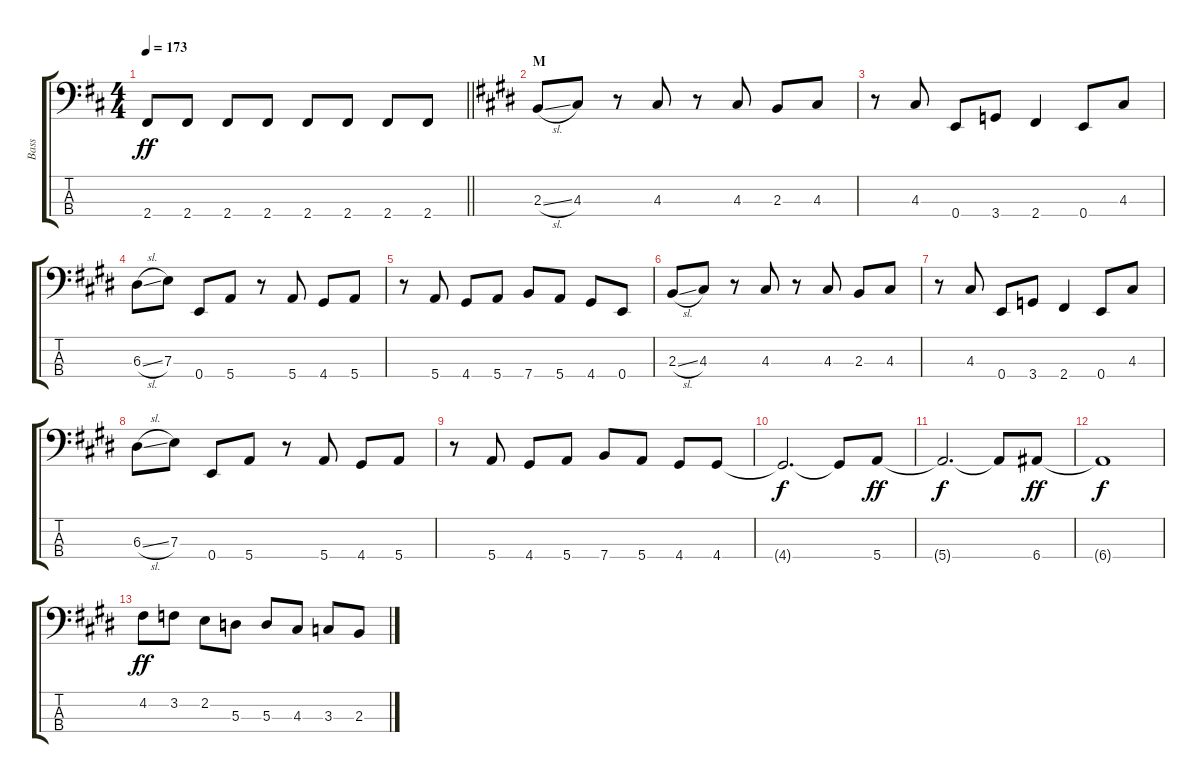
\track ("Bass" "Bass") {instrument electricbasspick}
\staff {score tabs}
\tuning (G2 D2 A1 E1) {hide}
\ts (4 4)
\tempo 173
\clef f4
\barLineRight lightlight
\ks d
2.4.8{dy ff} 2.4.8 2.4.8 2.4.8 2.4.8 2.4.8 2.4.8 2.4.8 |
\section ("" "M")
\ks e
2.3{sl}.8 4.3.8 r.8 4.3.8 r.8 4.3.8 2.3.8 4.3.8 |
r.8 4.3.8 0.4.8 3.4.8 2.4.4 0.4.8 4.3.8 |
6.3{sl}.8 7.3.8 0.4.8 5.4.8 r.8 5.4.8 4.4.8 5.4.8 |
r.8 5.4.8 4.4.8 5.4.8 7.4.8 5.4.8 4.4.8 0.4.8 |
2.3{sl}.8 4.3.8 r.8 4.3.8 r.8 4.3.8 2.3.8 4.3.8 |
r.8 4.3.8 0.4.8 3.4.8 2.4.4 0.4.8 4.3.8 |
6.3{sl}.8 7.3.8 0.4.8 5.4.8 r.8 5.4.8 4.4.8 5.4.8 |
r.8 5.4.8 4.4.8 5.4.8 7.4.8 5.4.8 4.4.8 4.4.8 |
4.4{t}.2{d dy f} 4.4{t}.8 5.4.8{dy ff} |
5.4{t}.2{d dy f} 5.4{t}.8 6.4.8{dy ff} |
6.4{t}.1{dy f} |
4.2.8{dy ff} 3.2.8 2.2.8 5.3.8 5.3.8 4.3.8 3.3.8 2.3.8
